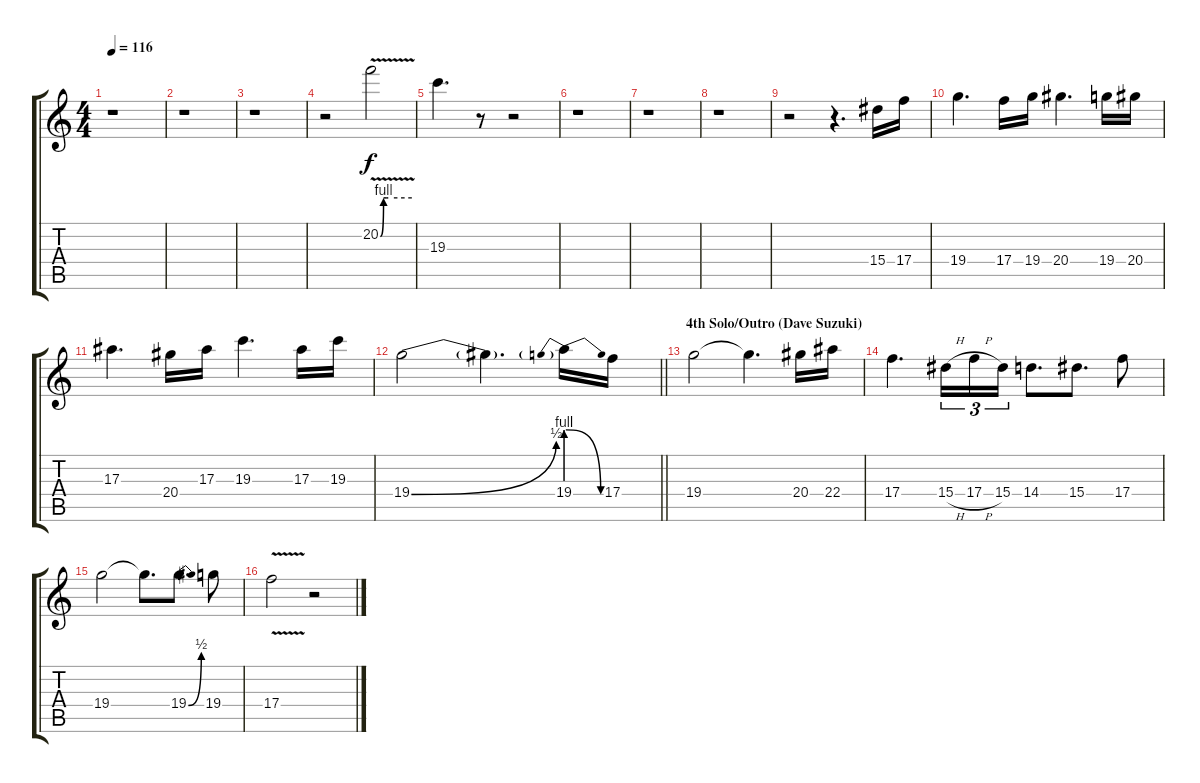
\track "" {instrument distortionguitar}
\staff {score tabs}
\tuning (D4 A3 F3 C3 G2 C2) {hide}
\ts (4 4)
\tempo 116
\clef g2
\ks c
r.1{dy f} |
r.1 |
r.1 |
r.2 20.2{be (custom 0 0 6 4 11 4 15 4 60 4) v}.2 |
19.3.4{d} r.8 r.2 |
r.1 |
r.1 |
r.1 |
r.2 r.4{d} 15.4.16 17.4.16 |
19.4.4{d} 17.4.16 19.4.16 20.4.4{d} 19.4.16 20.4.16 |
17.3.4{d} 20.4.16 17.3.16 19.3.4{d} 17.3.16 19.3.16 |
\barLineRight lightlight
19.4{be (bend 0 0 60 2)}.2 19.4{t}.4{d} 19.4{be (prebendrelease 0 4 60 0)}.16 17.4.16 |
\section ("" "4th Solo/Outro (Dave Suzuki)")
19.4.2 19.4{t}.4{d} 20.4.16 22.4.16 |
17.4.4{d} 15.4{h}.16{tu (3 2)} 17.4{h}.16{tu (3 2)} 15.4.16{tu (3 2)} 14.4.8{d} 15.4.8{d} 17.4.8 |
19.4.2 19.4{t}.8{d} 19.4{be (bend 0 0 60 2)}.8{d} 19.4.8 |
17.4{v}.2 r.2
